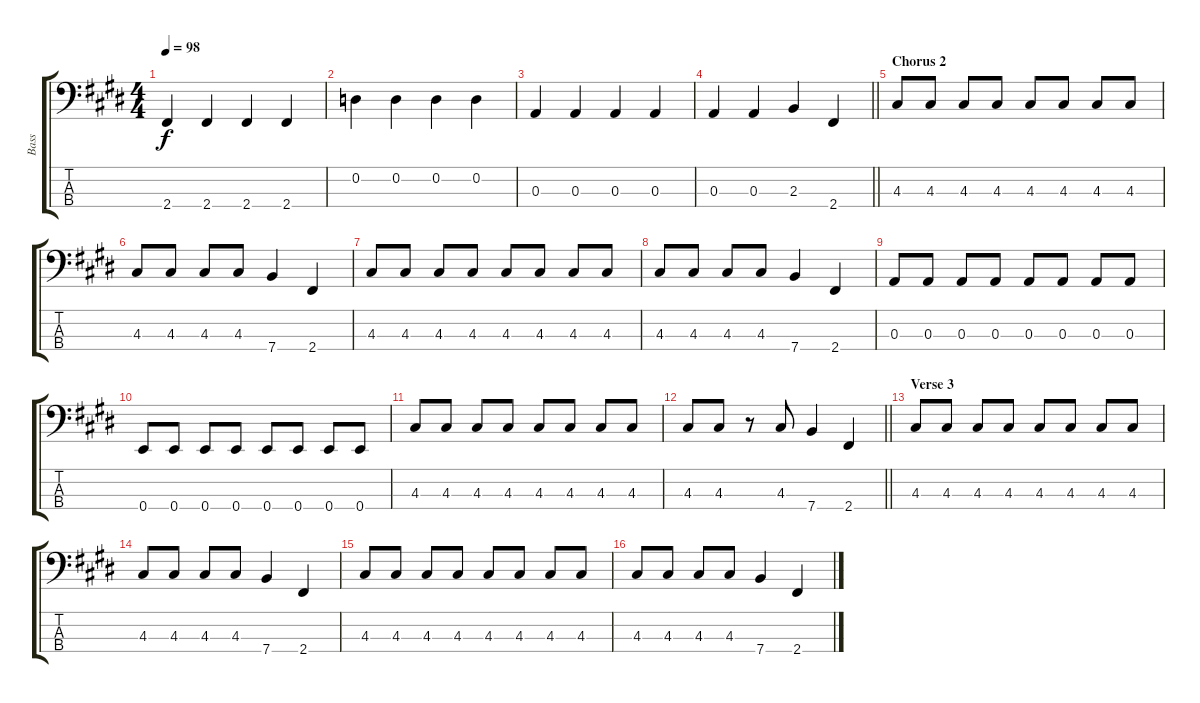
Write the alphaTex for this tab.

\track ("Bass" "Bass") {instrument electricbasspick}
\staff {score tabs}
\tuning (G2 D2 A1 E1) {hide}
\ts (4 4)
\tempo 98
\clef f4
\ks c#minor
2.4.4{dy f} 2.4.4 2.4.4 2.4.4 |
0.2.4 0.2.4 0.2.4 0.2.4 |
0.3.4 0.3.4 0.3.4 0.3.4 |
\barLineRight lightlight
0.3.4 0.3.4 2.3.4 2.4.4 |
\section ("" "Chorus 2")
4.3.8 4.3.8 4.3.8 4.3.8 4.3.8 4.3.8 4.3.8 4.3.8 |
4.3.8 4.3.8 4.3.8 4.3.8 7.4.4 2.4.4 |
4.3.8 4.3.8 4.3.8 4.3.8 4.3.8 4.3.8 4.3.8 4.3.8 |
4.3.8 4.3.8 4.3.8 4.3.8 7.4.4 2.4.4 |
0.3.8 0.3.8 0.3.8 0.3.8 0.3.8 0.3.8 0.3.8 0.3.8 |
0.4.8 0.4.8 0.4.8 0.4.8 0.4.8 0.4.8 0.4.8 0.4.8 |
4.3.8 4.3.8 4.3.8 4.3.8 4.3.8 4.3.8 4.3.8 4.3.8 |
\barLineRight lightlight
4.3.8 4.3.8 r.8 4.3.8 7.4.4 2.4.4 |
\section ("" "Verse 3")
4.3.8 4.3.8 4.3.8 4.3.8 4.3.8 4.3.8 4.3.8 4.3.8 |
4.3.8 4.3.8 4.3.8 4.3.8 7.4.4 2.4.4 |
4.3.8 4.3.8 4.3.8 4.3.8 4.3.8 4.3.8 4.3.8 4.3.8 |
4.3.8 4.3.8 4.3.8 4.3.8 7.4.4 2.4.4
